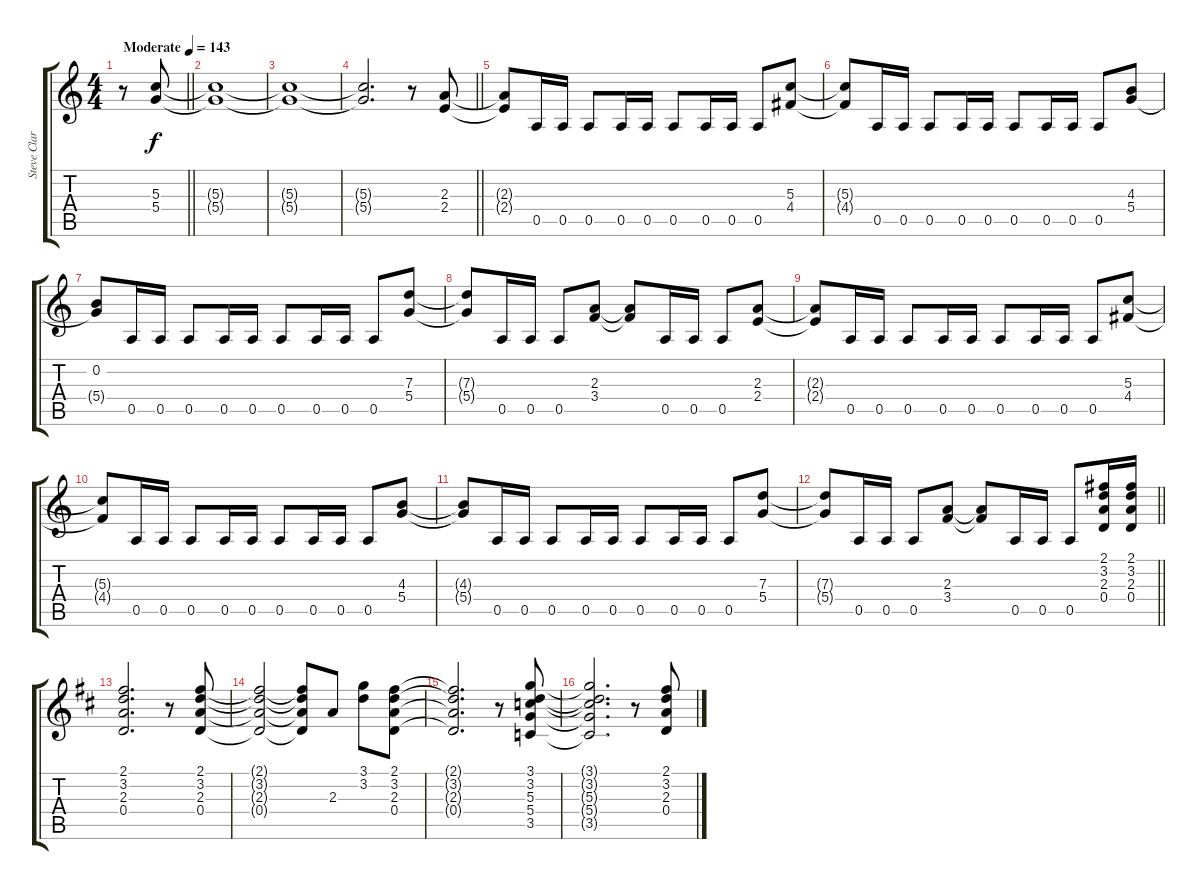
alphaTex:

\track ("Steve Clark" "Steve Clar") {instrument distortionguitar}
\staff {score tabs}
\tuning (E4 B3 G3 D3 A2 E2) {hide}
\ts (4 4)
\tempo (143 "Moderate")
\clef g2
\barLineRight lightlight
\ks c
r.8{dy f instrument distortionguitar} (5.3 5.4).8 |
(5.3{t} 5.4{t}).1 |
(5.3{t} 5.4{t}).1 |
\barLineRight lightlight
(5.3{t} 5.4{t}).2{d} r.8 (2.3 2.4).8 |
(2.3{t} 2.4{t}).8 0.5.16 0.5.16 0.5.8 0.5.16 0.5.16 0.5.8 0.5.16 0.5.16 0.5.8 (5.3 4.4).8 |
(5.3{t} 4.4{t}).8 0.5.16 0.5.16 0.5.8 0.5.16 0.5.16 0.5.8 0.5.16 0.5.16 0.5.8 (4.3 5.4).8 |
(0.2 5.4{t}).8 0.5.16 0.5.16 0.5.8 0.5.16 0.5.16 0.5.8 0.5.16 0.5.16 0.5.8 (7.3 5.4).8 |
(7.3{t} 5.4{t}).8 0.5.16 0.5.16 0.5.8 (2.3 3.4).8 (2.3{t} 3.4{t}).8 0.5.16 0.5.16 0.5.8 (2.3 2.4).8 |
(2.3{t} 2.4{t}).8 0.5.16 0.5.16 0.5.8 0.5.16 0.5.16 0.5.8 0.5.16 0.5.16 0.5.8 (5.3 4.4).8 |
(5.3{t} 4.4{t}).8 0.5.16 0.5.16 0.5.8 0.5.16 0.5.16 0.5.8 0.5.16 0.5.16 0.5.8 (4.3 5.4).8 |
(4.3{t} 5.4{t}).8 0.5.16 0.5.16 0.5.8 0.5.16 0.5.16 0.5.8 0.5.16 0.5.16 0.5.8 (7.3 5.4).8 |
\barLineRight lightlight
(7.3{t} 5.4{t}).8 0.5.16 0.5.16 0.5.8 (2.3 3.4).8 (2.3{t} 3.4{t}).8 0.5.16 0.5.16 0.5.8 (2.1 3.2 2.3 0.4).16 (2.1 3.2 2.3 0.4).16 |
\ks d
(2.1 3.2 2.3 0.4).2{d} r.8 (2.1 3.2 2.3 0.4).8 |
(2.1{t} 3.2{t} 2.3{t} 0.4{t}).2 (2.1{t} 3.2{t} 2.3{t} 0.4{t}).8 2.3.8 (3.1 3.2).8 (2.1 3.2 2.3 0.4).8 |
(2.1{t} 3.2{t} 2.3{t} 0.4{t}).2{d} r.8 (3.1 3.2 5.3 5.4 3.5).8 |
(3.1{t} 3.2{t} 5.3{t} 5.4{t} 3.5{t}).2{d} r.8 (2.1 3.2 2.3 0.4).8
